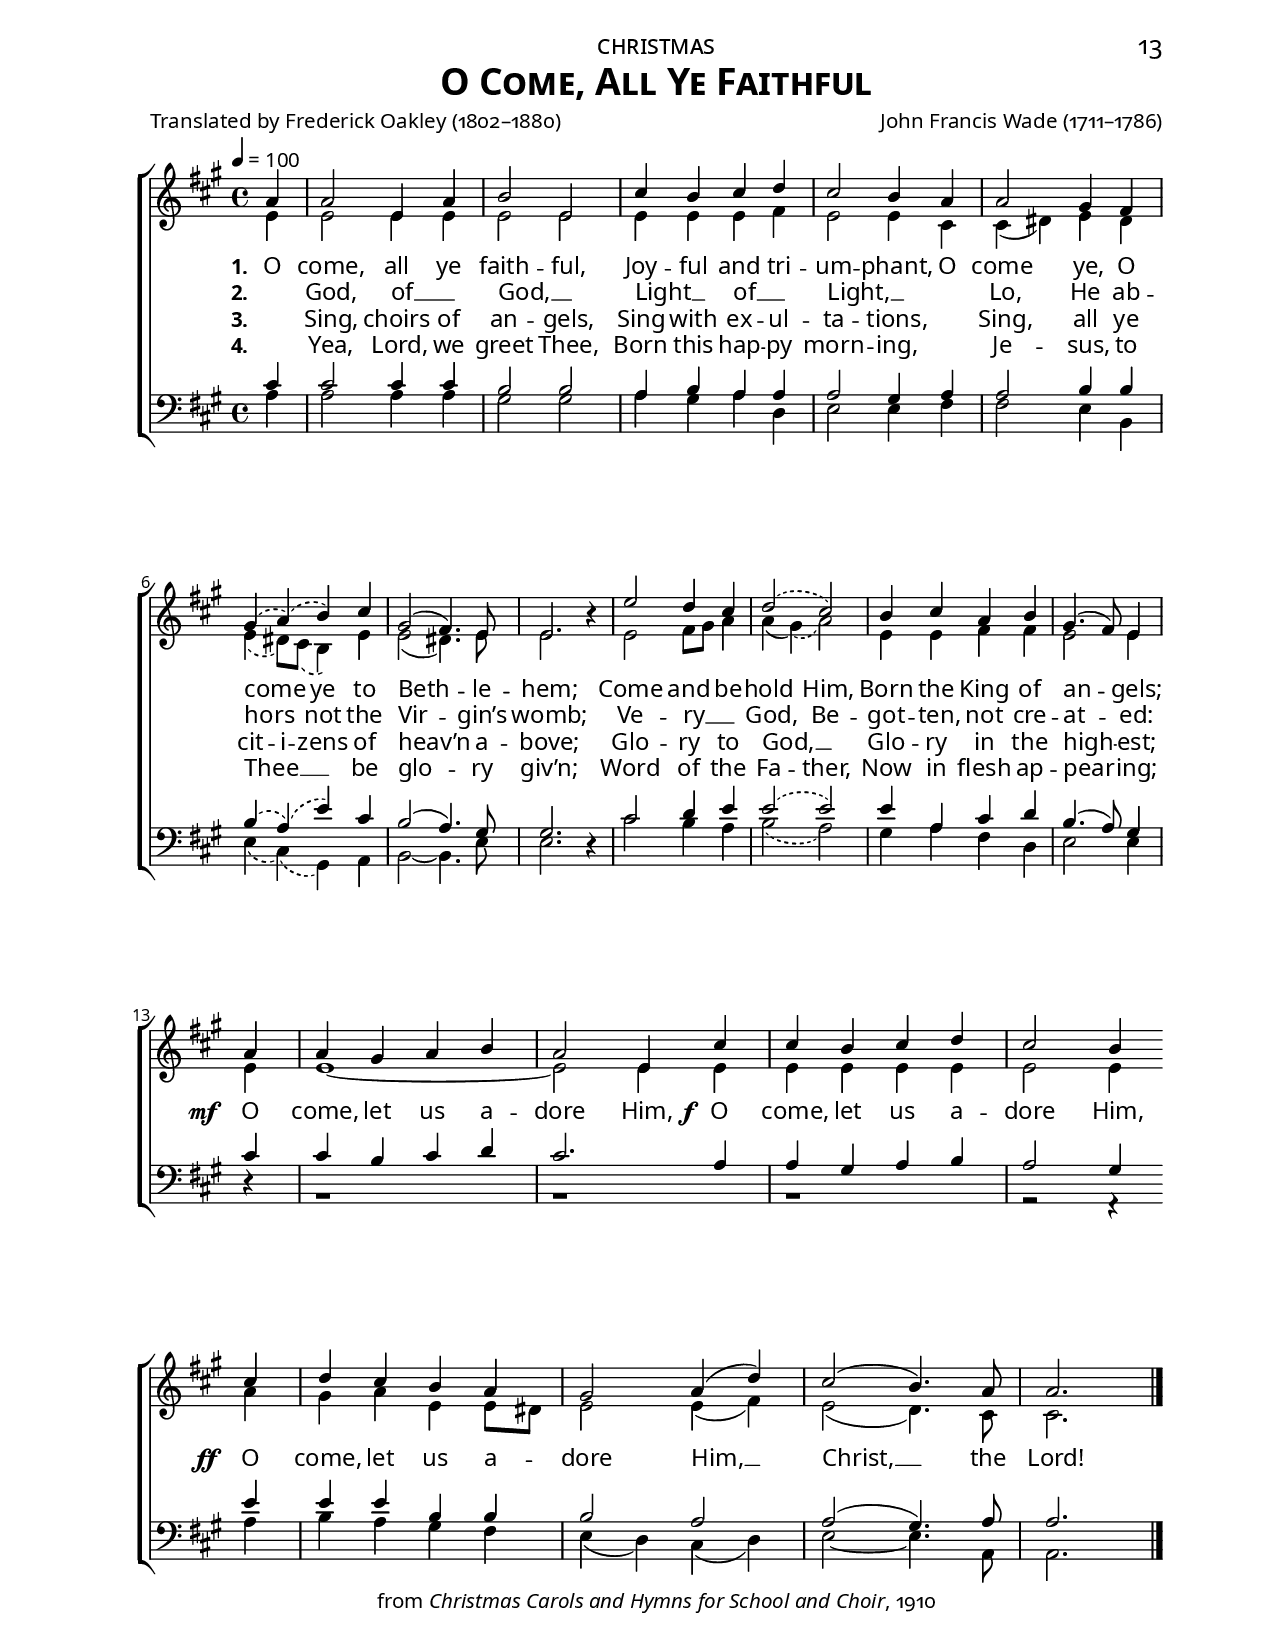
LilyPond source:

\version "2.14.2"
\include "util.ly"
\header {
  title = \markup{\override #'(font-name . "Garamond Premier Pro Semibold"){ \abs-fontsize #18 \smallCapsOldStyle"O Come, All Ye Faithful"}}
  poet = \markup\oldStyleNum"Translated by Frederick Oakley (1802–1880)"
  composer = \markup\oldStyleNum"John Francis Wade (1711–1786)"
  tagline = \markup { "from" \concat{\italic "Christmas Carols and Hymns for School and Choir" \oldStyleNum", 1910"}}
}
\paper {
  paper-height = 11\in
  paper-width = 8.5\in
  indent = 0\in
  %system-system-spacing = #'((basic-distance . 10) (padding . 0))
  %system-system-spacing =
  %  #'((basic-distance . 0)
  %     (minimum-distance . 0)
  %     (padding . -10)
  %     (stretchability . 100))
  ragged-last-bottom = ##f
  ragged-bottom = ##f
  two-sided = ##t
  inner-margin = 1\in
  outer-margin = 0.75\in
  top-margin = 0.26\in
  bottom-margin = 0.25\in
  first-page-number = #013
  print-first-page-number = ##t
  headerLine = \markup{\override #'(font-name . "Garamond Premier Pro") \smallCapsOldStyle"christmas"}
  oddHeaderMarkup = \markup\fill-line{
     \override #'(font-name . "Garamond Premier Pro")\abs-fontsize #12.5
     \combine 
        \fill-line{"" \on-the-fly #print-page-number-check-first
        \oldStylePageNum""
        }
        \fill-line{\headerLine}
  }
  evenHeaderMarkup = \markup {
     \override #'(font-name . "Garamond Premier Pro")\abs-fontsize #12.5
     \combine
        \on-the-fly #print-page-number-check-first
        \oldStylePageNum""
        \fill-line{\headerLine}
  }
}
#(set-global-staff-size 18) \paper{ #(define fonts (make-pango-font-tree "Garamond Premier Pro" "Garamond Premier Pro" "Garamond Premier Pro" (/ 18 20))) }
global = {
  \key a \major
  \time 4/4
  \autoBeamOff
  \override DynamicLineSpanner #'staff-padding = #0.0
  \override DynamicLineSpanner #'Y-extent = #'(-0.5 . 1.5)
}

sopMusic = \relative c'' {
  \tempo 4 = 100
  \partial 4 a4 |
  a2 e4 a |
  b2 e, |
  cis'4 b cis d |
  \slurDashed cis2 b4 \bar"" a |
  a2 gis4 fis |
  
  gis( a)( b) cis |
  \slurSolid gis2( fis4.) e8 |
  e2. b'4\rest |
  e2 d4 cis |
  \slurDashed d2( cis) |
  b4 cis a b |
  \slurSolid \partial 4*3 gis4.( fis8) e4 | \break
  
  \partial 4 a4 |
  a gis a b |
  a2 e4 cis'4 |
  cis b cis d |
  cis2 b4 \bar""\break cis |
  
  d cis b a |
  gis2 a4( d) |
  cis2( b4.) a8) |
  \partial 4*3 a2. \bar "|."
}
sopWords = \lyricmode {
  
}

altoMusic = \relative c' {
  \partial 4 e4 |
  e2 e4 e |
  e2 e |
  e4 e e fis |
  e2 e4 cis |
  cis( dis) e dis |
  
  \slurDashed e( dis8[) cis]( b4) e |
  \slurSolid e2( dis4.) e8 |
  e2. s4 |
  e2 fis8[ gis] a4 |
  a( \slurDashed gis)( a2) |
  e4 e fis fis |
  \slurSolid \partial 4*3 e2 e4 |
  
  e4 |
  e1~ |
  e2 e4 e |
  e e e e |
  e2 e4 a |
  
  gis a e e8[ dis] |
  e2 e4( fis) |
  e2( d4.) cis8 |
  \partial 4*3 cis2. \bar "|."
}
altoWords = {
  \dropLyricsV
  \lyricmode {
    \set stanza = #"1. "
    \set ignoreMelismata = ##t
    O come, all ye faith -- ful, Joy -- ful and tri -- um -- phant, O come ye, O come _ ye to Beth -- _ le -- hem; Come and be -- hold Him, Born the King of an -- _ gels;
  }
  \set stanza = \markup\dynamic"mf  "
  \lyricmode {
    \unset ignoreMelismata
    O come, let us a -- dore Him,
  }
  \set stanza = \markup\dynamic" f "
  \lyricmode {
    O come, let us a -- dore Him,
  }
  \set stanza = \markup\dynamic"ff  "
  \lyricmode {
    \raiseLyrics
    O come, let us a -- dore Him, __ Christ, __ the Lord!
  }
}
altoWordsII = \lyricmode {
  \dropLyricsV
  \set stanza = #"2. "
  \set ignoreMelismata = ##t
  _ God, of __ _ God, __ _
  Light __ _ of __ _ Light, __ _ ""
  Lo, He ab -- hors _ not the Vir -- _ gin’s womb;
  Ve -- ry __ _ God,
  Be -- got -- ten, not cre -- at -- _ ed:
}
altoWordsIII = \lyricmode {
  \dropLyricsV
  \set stanza = #"3. "
  \set ignoreMelismata = ##t
  _ Sing, choirs of an -- gels, Sing with ex -- ul -- ta -- tions, ""
  Sing, all ye cit -- i -- zens of heav’n _ a -- bove;
  Glo -- ry to God, __ _ Glo -- ry in the high -- _ est;
}
altoWordsIV = \lyricmode {
  \dropLyricsV
  \set stanza = #"4. "
  \set ignoreMelismata = ##t
  _ Yea, Lord, we greet Thee, Born this hap -- py morn -- ing, ""
  Je -- sus, to Thee __ _ _ be glo -- _ ry giv’n;
  Word of the Fa -- ther, Now in flesh ap -- pear -- _ ing;
}

tenorMusic = \relative c' {
  \partial 4 cis4 |
  cis2 cis4 cis |
  b2 b |
  a4 b a a |
  \slurDashed a2 gis4 a |
  a2 b4 b |
  
  b( a)( e') cis |
  \slurSolid b2( a4.) gis8 |
  gis2. d4\rest |
  cis'2 d4 e |
  \slurDashed e2( e2) |
  e4 a, cis d |
  \slurSolid \partial 4*3 b4.( a8) gis4 |
  
  \partial 4 cis4 |
  cis b cis d |
  cis2. a4 |
  a gis a b |
  a2 gis4 e' |
  
  e e b b |
  b2 a |
  a( gis4.) a8 |
  \partial 4*3 a2. \bar "|."
}
tenorWords = \lyricmode {

}

bassMusic = \relative c' {
  \partial 4 a4 |
  a2 a4 a |
  gis2 gis |
  a4 gis a d, |
  \slurDashed e2 e4 fis |
  fis2 e4 b |
  
  e( cis)( gis) a |
  b2~b4. e8 |
  e2. s4 |
  cis'2 b4 a |
  b2( a2) |
  gis4 a fis d |
  \partial 4*3 e2 e4 |
  
  \slurSolid \partial 4 d\rest |
  g,1\rest |
  g1\rest |
  g1\rest |
  g2\rest f4\rest a'4 |
  
  b a gis fis |
  e( d) cis( d) |
  e2~e4. a,8 |
  \partial 4*3 a2. \bar "|."
}
bassWords = \lyricmode {

}

\score {
  <<
   \new ChoirStaff <<
%    \new Lyrics = sopranos \with { \override VerticalAxisGroup #'nonstaff-relatedstaff-spacing = #'((basic-distance . 1)) }
    \new Staff = women <<
      \new Voice = "sopranos" { \voiceOne << \global \sopMusic >> }
      \new Voice = "altos" { \voiceTwo << \global \altoMusic >> }
    >>
    \new Lyrics \with { alignAboveContext = #"women" \override VerticalAxisGroup #'nonstaff-relatedstaff-spacing = #'((basic-distance . 1))} \lyricsto "sopranos" \sopWords
    \new Lyrics = "altosIV"  \with { alignBelowContext = #"women" } \lyricsto "sopranos" \altoWordsIV
    \new Lyrics = "altosIII"  \with { alignBelowContext = #"women" } \lyricsto "sopranos" \altoWordsIII
    \new Lyrics = "altosII"  \with { alignBelowContext = #"women" } \lyricsto "sopranos" \altoWordsII
    \new Lyrics = "altos"  \with { alignBelowContext = #"women" } \lyricsto "sopranos" \altoWords
   \new Staff = men <<
      \clef bass
      \new Voice = "tenors" { \voiceOne << \global \tenorMusic >> }
      \new Voice = "basses" { \voiceTwo << \global \bassMusic >> }
    >>
    \new Lyrics \with { alignAboveContext = #"men" \override VerticalAxisGroup #'nonstaff-relatedstaff-spacing = #'((basic-distance . 1)) } \lyricsto "tenors" \tenorWords
    \new Lyrics \with { alignBelowContext = #"men" \override VerticalAxisGroup #'nonstaff-relatedstaff-spacing = #'((basic-distance . 1)) } \lyricsto "basses" \bassWords
  >>
%    \new PianoStaff << \new Staff { \new Voice { \pianoRH } } \new Staff { \clef "bass" \pianoLH } >>
  >>
  \layout {
  \context {
    \Lyrics
    \override LyricText #'font-size = #1.3
  }
    \context {
      \Score
      %\override SpacingSpanner #'base-shortest-duration = #(ly:make-moment 1 8)
      %\override SpacingSpanner #'common-shortest-duration = #(ly:make-moment 1 4)
    }
    \context {
      % Remove all empty staves
      % \Staff \RemoveEmptyStaves \override VerticalAxisGroup #'remove-first = ##t
    }
    \context {
      \Lyrics
      \override LyricText #'X-offset = #center-on-word
    }
  }
}

